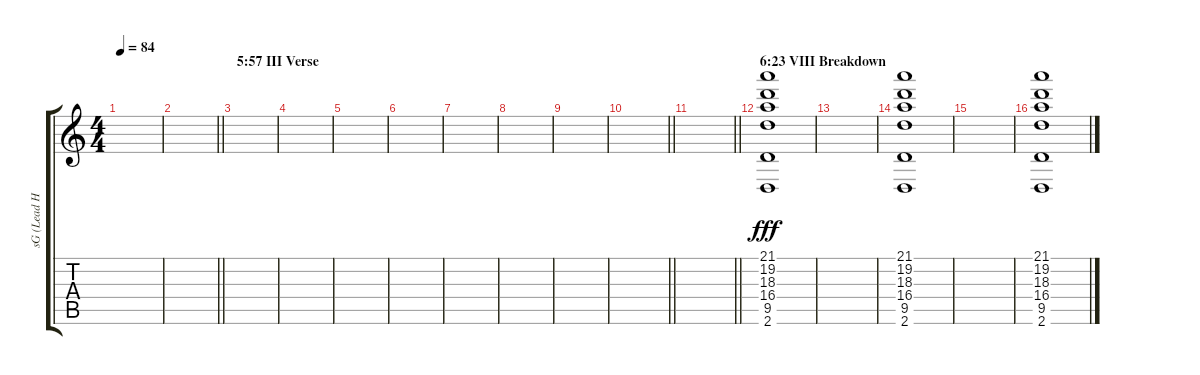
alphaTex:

\track ("sG (Lead Harmony Guitar)" "sG (Lead H") {instrument distortionguitar}
\staff {score tabs}
\tuning (C4 G3 Eb3 Bb2 F2 C2) {hide}
\ts (4 4)
\tempo 84
\clef g2
\ks c
|
\barLineRight lightlight
|
\section ("" "5:57 III Verse")
|
|
|
|
|
|
|
\barLineRight lightlight
|
\barLineRight lightlight
|
\section ("" "6:23 VIII Breakdown")
(21.1 19.2 18.3 16.4 9.5 2.6).1{dy fff instrument tubularbells} |
|
(21.1 19.2 18.3 16.4 9.5 2.6).1 |
|
(21.1 19.2 18.3 16.4 9.5 2.6).1
